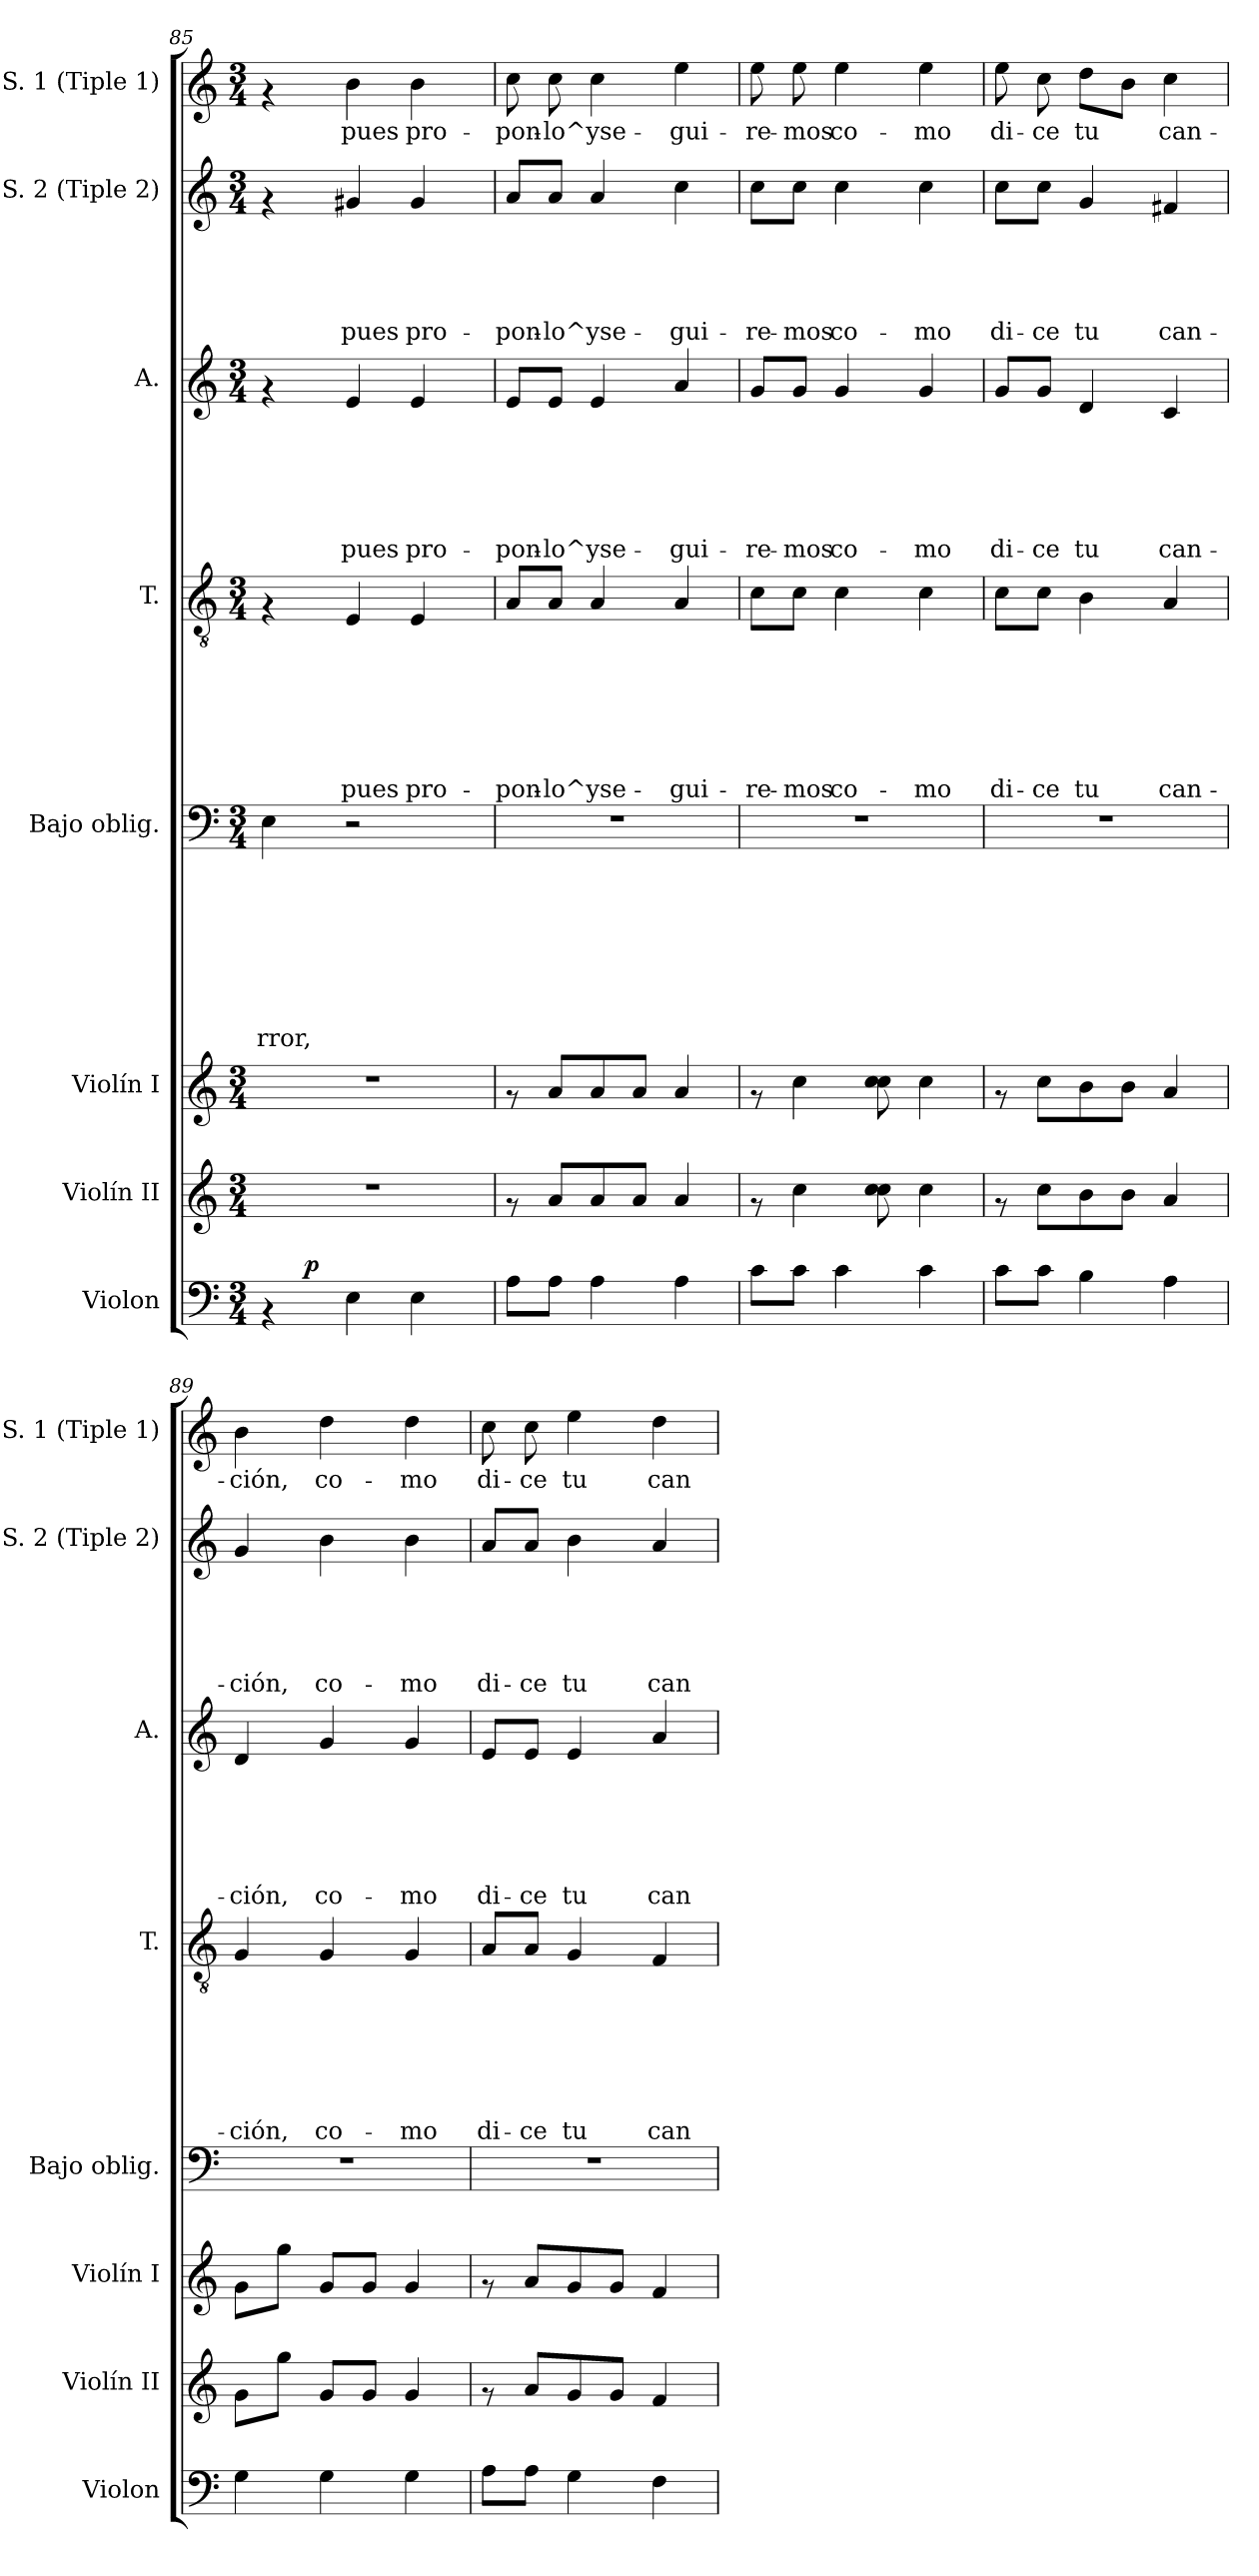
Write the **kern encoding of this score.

**kern	**dynam	**kern	**kern	**kern	**text	**text	**text	**text	**text	**text	**text	**text	**kern	**text	**text	**text	**text	**text	**text	**text	**kern	**text	**text	**text	**text	**text	**text	**kern	**text	**text	**text	**text	**text	**kern	**text
*part8	*part8	*part7	*part6	*part5	*part5	*part5	*part5	*part5	*part5	*part5	*part5	*part5	*part4	*part4	*part4	*part4	*part4	*part4	*part4	*part4	*part3	*part3	*part3	*part3	*part3	*part3	*part3	*part2	*part2	*part2	*part2	*part2	*part2	*part1	*part1
*staff8	*staff8	*staff7	*staff6	*staff5	*staff5	*staff5	*staff5	*staff5	*staff5	*staff5	*staff5	*staff5	*staff4	*staff4	*staff4	*staff4	*staff4	*staff4	*staff4	*staff4	*staff3	*staff3	*staff3	*staff3	*staff3	*staff3	*staff3	*staff2	*staff2	*staff2	*staff2	*staff2	*staff2	*staff1	*staff1
*I"Violon	*	*I"Violín II	*I"Violín I	*I"Bajo oblig.	*	*	*	*	*	*	*	*	*I"T.	*	*	*	*	*	*	*	*I"A.	*	*	*	*	*	*	*I"S. 2 (Tiple 2)	*	*	*	*	*	*I"S. 1 (Tiple 1)	*
*I'Violon	*	*I'Violín II	*I'Violín I	*I'Bajo oblig.	*	*	*	*	*	*	*	*	*I'T.	*	*	*	*	*	*	*	*I'A.	*	*	*	*	*	*	*I'S. 2 (Tiple 2)	*	*	*	*	*	*I'S. 1 (Tiple 1)	*
*clefF4	*	*clefG2	*clefG2	*clefF4	*	*	*	*	*	*	*	*	*clefGv2	*	*	*	*	*	*	*	*clefG2	*	*	*	*	*	*	*clefG2	*	*	*	*	*	*clefG2	*
*k[]	*	*k[]	*k[]	*k[]	*	*	*	*	*	*	*	*	*k[]	*	*	*	*	*	*	*	*k[]	*	*	*	*	*	*	*k[]	*	*	*	*	*	*k[]	*
*C:	*	*C:	*C:	*C:	*	*	*	*	*	*	*	*	*C:	*	*	*	*	*	*	*	*C:	*	*	*	*	*	*	*C:	*	*	*	*	*	*C:	*
*M3/4	*	*M3/4	*M3/4	*M3/4	*	*	*	*	*	*	*	*	*M3/4	*	*	*	*	*	*	*	*M3/4	*	*	*	*	*	*	*M3/4	*	*	*	*	*	*M3/4	*
=85	=85	=85	=85	=85	=85	=85	=85	=85	=85	=85	=85	=85	=85	=85	=85	=85	=85	=85	=85	=85	=85	=85	=85	=85	=85	=85	=85	=85	=85	=85	=85	=85	=85	=85	=85
!LO:TX:b:Bi:t=los Reyes,	!	!	!	!	!	!	!	!	!	!	!	!	!	!	!	!	!	!	!	!	!	!	!	!	!	!	!	!	!	!	!	!	!	!	!
!	!	!	!	!	!	!	!	!	!	!	!	!LO:LY:b	!	!	!	!	!	!	!	!	!	!	!	!	!	!	!	!	!	!	!	!	!	!	!
*^	*	*	*	*	*	*	*	*	*	*	*	*	*	*	*	*	*	*	*	*	*	*	*	*	*	*	*	*	*	*	*	*	*	*	*
4rAA	8ryy	.	2.r	2.r	4E\	.	.	.	.	.	.	.	-rror,	4rF	.	.	.	.	.	.	.	4rf	.	.	.	.	.	.	4rf	.	.	.	.	.	4rf	.
!	!	!LO:DY:a	!	!	!	!	!	!	!	!	!	!	!	!	!	!	!	!	!	!	!	!	!	!	!	!	!	!	!	!	!	!	!	!	!	!
.	2ryy	p	.	.	.	.	.	.	.	.	.	.	.	.	.	.	.	.	.	.	.	.	.	.	.	.	.	.	.	.	.	.	.	.	.	.
!	!	!	!	!	!	!	!	!	!	!	!	!	!	!	!	!	!	!	!	!	!LO:LY:b	!	!	!	!	!	!	!LO:LY:b	!	!	!	!	!	!LO:LY:b	!	!LO:LY:b
4E\	.	.	.	.	2r	.	.	.	.	.	.	.	.	4E/	.	.	.	.	.	.	pues	4e/	.	.	.	.	.	pues	4g#X/	.	.	.	.	pues	4b\	pues
!	!	!	!	!	!	!	!	!	!	!	!	!	!	!	!	!	!	!	!	!	!LO:LY:b	!	!	!	!	!	!	!LO:LY:b	!	!	!	!	!	!LO:LY:b	!	!LO:LY:b
4E\	.	.	.	.	.	.	.	.	.	.	.	.	.	4E/	.	.	.	.	.	.	pro-	4e/	.	.	.	.	.	pro-	4g#/	.	.	.	.	pro-	4b\	pro-
.	8ryy	.	.	.	.	.	.	.	.	.	.	.	.	.	.	.	.	.	.	.	.	.	.	.	.	.	.	.	.	.	.	.	.	.	.	.
!!LO:PB:g=z
=86	=86	=86	=86	=86	=86	=86	=86	=86	=86	=86	=86	=86	=86	=86	=86	=86	=86	=86	=86	=86	=86	=86	=86	=86	=86	=86	=86	=86	=86	=86	=86	=86	=86	=86	=86	=86
!	!	!	!	!	!	!	!	!	!	!	!	!	!	!	!	!	!	!	!	!	!LO:LY:b	!	!	!	!	!	!	!LO:LY:b	!	!	!	!	!	!LO:LY:b	!	!LO:LY:b
*v	*v	*	*	*	*	*	*	*	*	*	*	*	*	*	*	*	*	*	*	*	*	*	*	*	*	*	*	*	*	*	*	*	*	*	*	*
8A\L	.	8rf	8rf	2.r	.	.	.	.	.	.	.	.	8A/L	.	.	.	.	.	.	-pon-	8e/L	.	.	.	.	.	-pon-	8a/L	.	.	.	.	-pon-	8cc\	-pon-
!	!	!	!	!	!	!	!	!	!	!	!	!	!	!	!	!	!	!	!	!LO:LY:b	!	!	!	!	!	!	!LO:LY:b	!	!	!	!	!	!LO:LY:b	!	!LO:LY:b
8A\J	.	8a/L	8a/L	.	.	.	.	.	.	.	.	.	8A/J	.	.	.	.	.	.	-lo^yse-	8e/J	.	.	.	.	.	-lo^yse-	8a/J	.	.	.	.	-lo^yse-	8cc\	-lo^yse-
4A\	.	8a/	8a/	.	.	.	.	.	.	.	.	.	4A/	.	.	.	.	.	.	.	4e/	.	.	.	.	.	.	4a/	.	.	.	.	.	4cc\	.
.	.	8a/J	8a/J	.	.	.	.	.	.	.	.	.	.	.	.	.	.	.	.	.	.	.	.	.	.	.	.	.	.	.	.	.	.	.	.
!	!	!	!	!	!	!	!	!	!	!	!	!	!	!	!	!	!	!	!	!LO:LY:b	!	!	!	!	!	!	!LO:LY:b	!	!	!	!	!	!LO:LY:b	!	!LO:LY:b
4A\	.	4a/	4a/	.	.	.	.	.	.	.	.	.	4A/	.	.	.	.	.	.	-gui-	4a/	.	.	.	.	.	-gui-	4cc\	.	.	.	.	-gui-	4ee\	-gui-
=87	=87	=87	=87	=87	=87	=87	=87	=87	=87	=87	=87	=87	=87	=87	=87	=87	=87	=87	=87	=87	=87	=87	=87	=87	=87	=87	=87	=87	=87	=87	=87	=87	=87	=87	=87
!	!	!	!	!	!	!	!	!	!	!	!	!	!	!	!	!	!	!	!	!LO:LY:b	!	!	!	!	!	!	!LO:LY:b	!	!	!	!	!	!LO:LY:b	!	!LO:LY:b
8c\L	.	8rf	8rf	2.r	.	.	.	.	.	.	.	.	8c\L	.	.	.	.	.	.	-re-	8g/L	.	.	.	.	.	-re-	8cc\L	.	.	.	.	-re-	8ee\	-re-
!	!	!	!	!	!	!	!	!	!	!	!	!	!	!	!	!	!	!	!	!LO:LY:b	!	!	!	!	!	!	!LO:LY:b	!	!	!	!	!	!LO:LY:b	!	!LO:LY:b
8c\J	.	4cc\	4cc\	.	.	.	.	.	.	.	.	.	8c\J	.	.	.	.	.	.	-mos	8g/J	.	.	.	.	.	-mos	8cc\J	.	.	.	.	-mos	8ee\	-mos
!	!	!	!	!	!	!	!	!	!	!	!	!	!	!	!	!	!	!	!	!LO:LY:b	!	!	!	!	!	!	!LO:LY:b	!	!	!	!	!	!LO:LY:b	!	!LO:LY:b
4c\	.	.	.	.	.	.	.	.	.	.	.	.	4c\	.	.	.	.	.	.	co-	4g/	.	.	.	.	.	co-	4cc\	.	.	.	.	co-	4ee\	co-
.	.	8cc\ 8cc\	8cc\ 8cc\	.	.	.	.	.	.	.	.	.	.	.	.	.	.	.	.	.	.	.	.	.	.	.	.	.	.	.	.	.	.	.	.
!	!	!	!	!	!	!	!	!	!	!	!	!	!	!	!	!	!	!	!	!LO:LY:b	!	!	!	!	!	!	!LO:LY:b	!	!	!	!	!	!LO:LY:b	!	!LO:LY:b
4c\	.	4cc\	4cc\	.	.	.	.	.	.	.	.	.	4c\	.	.	.	.	.	.	-mo	4g/	.	.	.	.	.	-mo	4cc\	.	.	.	.	-mo	4ee\	-mo
=88	=88	=88	=88	=88	=88	=88	=88	=88	=88	=88	=88	=88	=88	=88	=88	=88	=88	=88	=88	=88	=88	=88	=88	=88	=88	=88	=88	=88	=88	=88	=88	=88	=88	=88	=88
!	!	!	!	!	!	!	!	!	!	!	!	!	!	!	!	!	!	!	!	!LO:LY:b	!	!	!	!	!	!	!LO:LY:b	!	!	!	!	!	!LO:LY:b	!	!LO:LY:b
8c\L	.	8rf	8rf	2.r	.	.	.	.	.	.	.	.	8c\L	.	.	.	.	.	.	di-	8g/L	.	.	.	.	.	di-	8cc\L	.	.	.	.	di-	8ee\	di-
!	!	!	!	!	!	!	!	!	!	!	!	!	!	!	!	!	!	!	!	!LO:LY:b	!	!	!	!	!	!	!LO:LY:b	!	!	!	!	!	!LO:LY:b	!	!LO:LY:b
8c\J	.	8cc\L	8cc\L	.	.	.	.	.	.	.	.	.	8c\J	.	.	.	.	.	.	-ce	8g/J	.	.	.	.	.	-ce	8cc\J	.	.	.	.	-ce	8cc\	-ce
!	!	!	!	!	!	!	!	!	!	!	!	!	!	!	!	!	!	!	!	!LO:LY:b	!	!	!	!	!	!	!LO:LY:b	!	!	!	!	!	!LO:LY:b	!	!LO:LY:b
4B\	.	8b\	8b\	.	.	.	.	.	.	.	.	.	4B\	.	.	.	.	.	.	tu	4d/	.	.	.	.	.	tu	4g/	.	.	.	.	tu	8dd\L	tu
.	.	8b\J	8b\J	.	.	.	.	.	.	.	.	.	.	.	.	.	.	.	.	.	.	.	.	.	.	.	.	.	.	.	.	.	.	8b\J	.
!	!	!	!	!	!	!	!	!	!	!	!	!	!	!	!	!	!	!	!	!LO:LY:b	!	!	!	!	!	!	!LO:LY:b	!	!	!	!	!	!LO:LY:b	!	!LO:LY:b
4A\	.	4a/	4a/	.	.	.	.	.	.	.	.	.	4A/	.	.	.	.	.	.	can-	4c/	.	.	.	.	.	can-	4f#X/	.	.	.	.	can-	4cc\	can-
=89	=89	=89	=89	=89	=89	=89	=89	=89	=89	=89	=89	=89	=89	=89	=89	=89	=89	=89	=89	=89	=89	=89	=89	=89	=89	=89	=89	=89	=89	=89	=89	=89	=89	=89	=89
!	!	!	!	!	!	!	!	!	!	!	!	!	!	!	!	!	!	!	!	!LO:LY:b	!	!	!	!	!	!	!LO:LY:b	!	!	!	!	!	!LO:LY:b	!	!LO:LY:b
4G\	.	8g\L	8g\L	2.r	.	.	.	.	.	.	.	.	4G/	.	.	.	.	.	.	-ción,	4d/	.	.	.	.	.	-ción,	4g/	.	.	.	.	-ción,	4b\	-ción,
.	.	8gg\J	8gg\J	.	.	.	.	.	.	.	.	.	.	.	.	.	.	.	.	.	.	.	.	.	.	.	.	.	.	.	.	.	.	.	.
!	!	!	!	!	!	!	!	!	!	!	!	!	!	!	!	!	!	!	!	!LO:LY:b	!	!	!	!	!	!	!LO:LY:b	!	!	!	!	!	!LO:LY:b	!	!LO:LY:b
4G\	.	8g/L	8g/L	.	.	.	.	.	.	.	.	.	4G/	.	.	.	.	.	.	co-	4g/	.	.	.	.	.	co-	4b\	.	.	.	.	co-	4dd\	co-
.	.	8g/J	8g/J	.	.	.	.	.	.	.	.	.	.	.	.	.	.	.	.	.	.	.	.	.	.	.	.	.	.	.	.	.	.	.	.
!	!	!	!	!	!	!	!	!	!	!	!	!	!	!	!	!	!	!	!	!LO:LY:b	!	!	!	!	!	!	!LO:LY:b	!	!	!	!	!	!LO:LY:b	!	!LO:LY:b
4G\	.	4g/	4g/	.	.	.	.	.	.	.	.	.	4G/	.	.	.	.	.	.	-mo	4g/	.	.	.	.	.	-mo	4b\	.	.	.	.	-mo	4dd\	-mo
=90	=90	=90	=90	=90	=90	=90	=90	=90	=90	=90	=90	=90	=90	=90	=90	=90	=90	=90	=90	=90	=90	=90	=90	=90	=90	=90	=90	=90	=90	=90	=90	=90	=90	=90	=90
!	!	!	!	!	!	!	!	!	!	!	!	!	!	!	!	!	!	!	!	!LO:LY:b	!	!	!	!	!	!	!LO:LY:b	!	!	!	!	!	!LO:LY:b	!	!LO:LY:b
8A\L	.	8rf	8rf	2.r	.	.	.	.	.	.	.	.	8A/L	.	.	.	.	.	.	di-	8e/L	.	.	.	.	.	di-	8a/L	.	.	.	.	di-	8cc\	di-
!	!	!	!	!	!	!	!	!	!	!	!	!	!	!	!	!	!	!	!	!LO:LY:b	!	!	!	!	!	!	!LO:LY:b	!	!	!	!	!	!LO:LY:b	!	!LO:LY:b
8A\J	.	8a/L	8a/L	.	.	.	.	.	.	.	.	.	8A/J	.	.	.	.	.	.	-ce	8e/J	.	.	.	.	.	-ce	8a/J	.	.	.	.	-ce	8cc\	-ce
!	!	!	!	!	!	!	!	!	!	!	!	!	!	!	!	!	!	!	!	!LO:LY:b	!	!	!	!	!	!	!LO:LY:b	!	!	!	!	!	!LO:LY:b	!	!LO:LY:b
4G\	.	8g/	8g/	.	.	.	.	.	.	.	.	.	4G/	.	.	.	.	.	.	tu	4e/	.	.	.	.	.	tu	4b\	.	.	.	.	tu	4ee\	tu
.	.	8g/J	8g/J	.	.	.	.	.	.	.	.	.	.	.	.	.	.	.	.	.	.	.	.	.	.	.	.	.	.	.	.	.	.	.	.
!	!	!	!	!	!	!	!	!	!	!	!	!	!	!	!	!	!	!	!	!LO:LY:b	!	!	!	!	!	!	!LO:LY:b	!	!	!	!	!	!LO:LY:b	!	!LO:LY:b
4F\	.	4f/	4f/	.	.	.	.	.	.	.	.	.	4F/	.	.	.	.	.	.	can-	4a/	.	.	.	.	.	can-	4a/	.	.	.	.	can-	4dd\	can-
=	=	=	=	=	=	=	=	=	=	=	=	=	=	=	=	=	=	=	=	=	=	=	=	=	=	=	=	=	=	=	=	=	=	=	=
*-	*-	*-	*-	*-	*-	*-	*-	*-	*-	*-	*-	*-	*-	*-	*-	*-	*-	*-	*-	*-	*-	*-	*-	*-	*-	*-	*-	*-	*-	*-	*-	*-	*-	*-	*-
